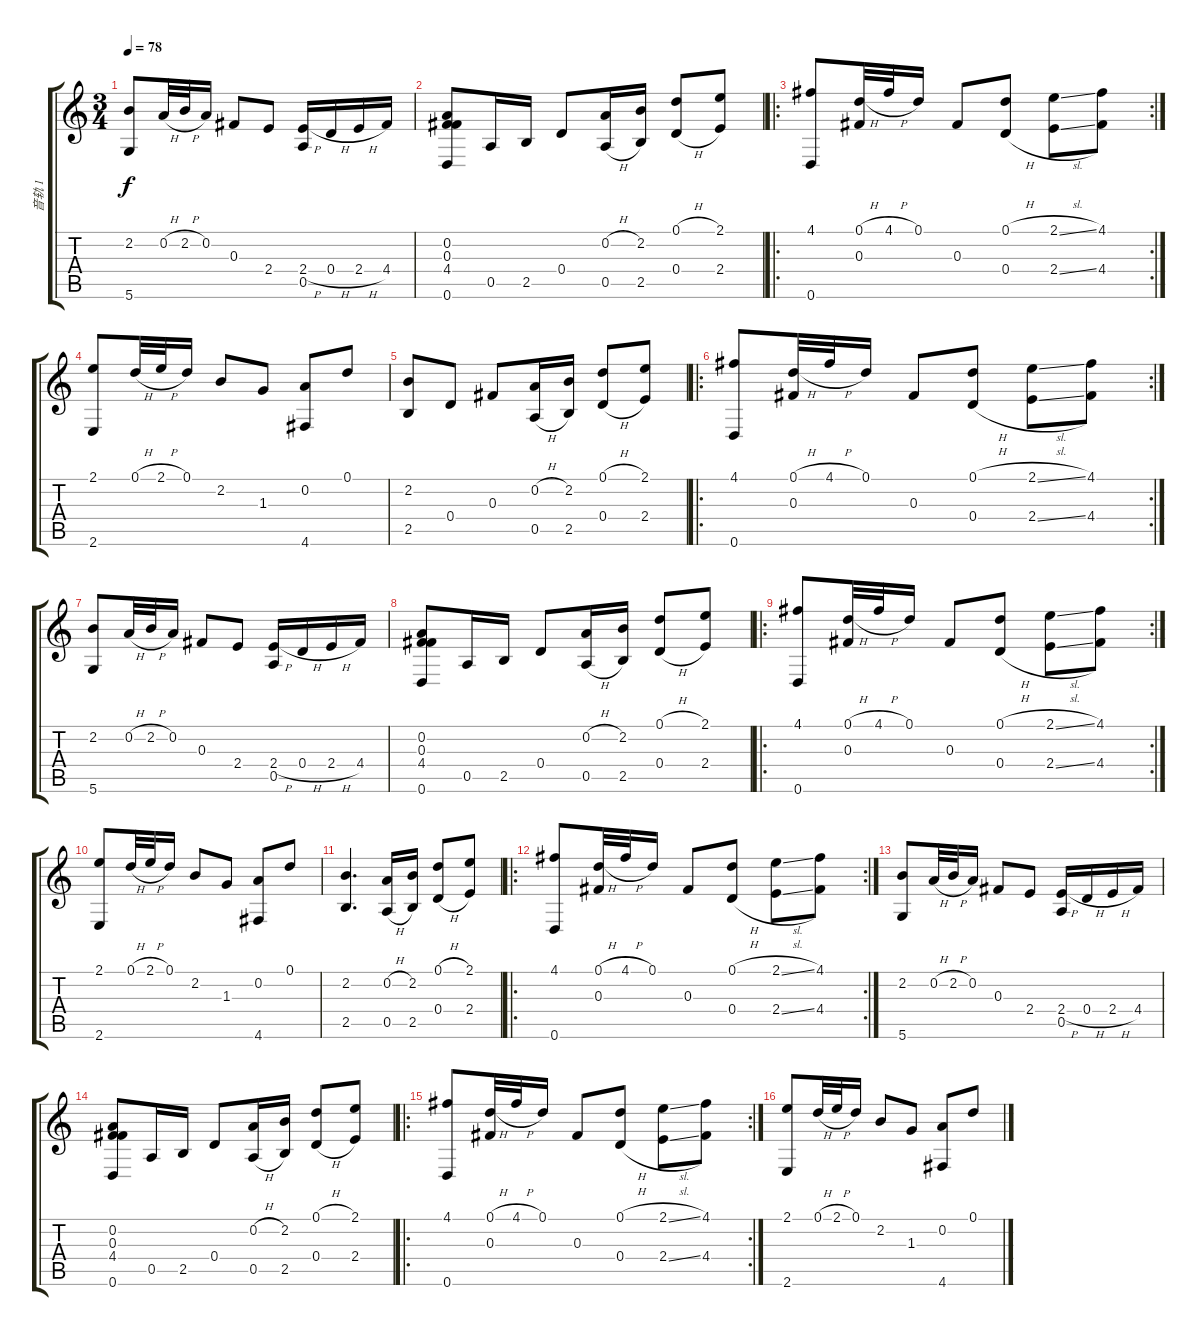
\track ("音轨 1" "音轨 1") {instrument acousticguitarsteel}
\staff {score tabs}
\tuning (D4 A3 Gb3 D3 A2 D2) {hide}
\ts (3 4)
\tempo 78
\clef g2
\ks c
(2.2 5.6).8{dy f} 0.2{h}.32 2.2{h}.32 0.2.16 0.3.8 2.4.8 (2.4{h} 0.5).16 0.4{h}.16 2.4{h}.16 4.4.16 |
(0.2 0.3 4.4 0.6).8 0.5.16 2.5.16 0.4.8 (0.2{h} 0.5{h}).16 (2.2 2.5).16 (0.1{h} 0.4{h}).8 (2.1 2.4).8 |
\ro
\rc 2
(4.1 0.6).8 (0.1{h} 0.3).32 4.1{h}.32 0.1.16 0.3.8 (0.1{h} 0.4{h}).8 (2.1{sl} 2.4{sl}).8 (4.1 4.4).8 |
(2.1 2.6).8 0.1{h}.32 2.1{h}.32 0.1.16 2.2.8 1.3.8 (0.2 4.6).8 0.1.8 |
(2.2 2.5).8 0.4.8 0.3.8 (0.2{h} 0.5{h}).16 (2.2 2.5).16 (0.1{h} 0.4{h}).8 (2.1 2.4).8 |
\ro
\rc 2
(4.1 0.6).8 (0.1{h} 0.3).32 4.1{h}.32 0.1.16 0.3.8 (0.1{h} 0.4{h}).8 (2.1{sl} 2.4{sl}).8 (4.1 4.4).8 |
(2.2 5.6).8 0.2{h}.32 2.2{h}.32 0.2.16 0.3.8 2.4.8 (2.4{h} 0.5).16 0.4{h}.16 2.4{h}.16 4.4.16 |
(0.2 0.3 4.4 0.6).8 0.5.16 2.5.16 0.4.8 (0.2{h} 0.5{h}).16 (2.2 2.5).16 (0.1{h} 0.4{h}).8 (2.1 2.4).8 |
\ro
\rc 2
(4.1 0.6).8 (0.1{h} 0.3).32 4.1{h}.32 0.1.16 0.3.8 (0.1{h} 0.4{h}).8 (2.1{sl} 2.4{sl}).8 (4.1 4.4).8 |
(2.1 2.6).8 0.1{h}.32 2.1{h}.32 0.1.16 2.2.8 1.3.8 (0.2 4.6).8 0.1.8 |
(2.2 2.5).4{d} (0.2{h} 0.5{h}).16 (2.2 2.5).16 (0.1{h} 0.4{h}).8 (2.1 2.4).8 |
\ro
\rc 2
(4.1 0.6).8 (0.1{h} 0.3).32 4.1{h}.32 0.1.16 0.3.8 (0.1{h} 0.4{h}).8 (2.1{sl} 2.4{sl}).8 (4.1 4.4).8 |
(2.2 5.6).8 0.2{h}.32 2.2{h}.32 0.2.16 0.3.8 2.4.8 (2.4{h} 0.5).16 0.4{h}.16 2.4{h}.16 4.4.16 |
(0.2 0.3 4.4 0.6).8 0.5.16 2.5.16 0.4.8 (0.2{h} 0.5{h}).16 (2.2 2.5).16 (0.1{h} 0.4{h}).8 (2.1 2.4).8 |
\ro
\rc 2
(4.1 0.6).8 (0.1{h} 0.3).32 4.1{h}.32 0.1.16 0.3.8 (0.1{h} 0.4{h}).8 (2.1{sl} 2.4{sl}).8 (4.1 4.4).8 |
(2.1 2.6).8 0.1{h}.32 2.1{h}.32 0.1.16 2.2.8 1.3.8 (0.2 4.6).8 0.1.8
